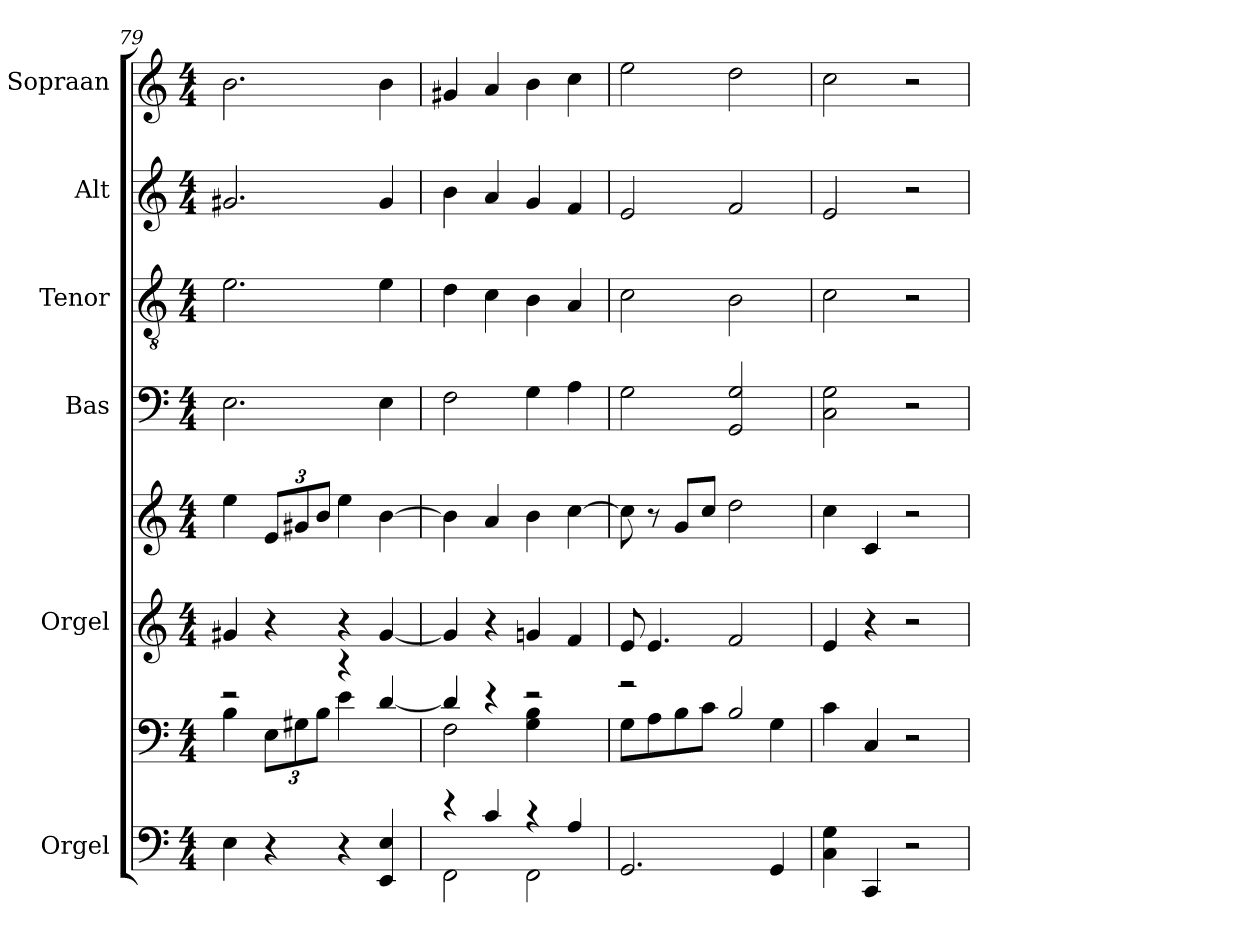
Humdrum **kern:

**kern	**kern	**kern	**kern	**kern	**kern	**kern	**kern
*part6	*part6	*part5	*part5	*part4	*part3	*part2	*part1
*staff8	*staff7	*staff6	*staff5	*staff4	*staff3	*staff2	*staff1
*I"Orgel	*	*I"Orgel	*	*I"Bas	*I"Tenor	*I"Alt	*I"Sopraan
*I'Org.	*	*I'Org.	*	*I'Bs.	*I'T.	*I'A.	*I'S.
*clefF4	*clefF4	*clefG2	*clefG2	*clefF4	*clefGv2	*clefG2	*clefG2
*k[]	*k[]	*k[]	*k[]	*k[]	*k[]	*k[]	*k[]
*M4/4	*M4/4	*M4/4	*M4/4	*M4/4	*M4/4	*M4/4	*M4/4
=79	=79	=79	=79	=79	=79	=79	=79
*	*^	*	*	*	*	*	*
4E\	2r	4B\	4g#X/	4ee\	2.E\	2.e\	2.g#X/	2.b\
*	*	*Xbrackettup	*	*Xbrackettup	*	*	*	*
4r	.	12E\L	4r	12e/L	.	.	.	.
.	.	12G#X\	.	12g#X/	.	.	.	.
.	.	12B\J	.	12b/J	.	.	.	.
4r	4r	4e\	4r	4ee\	.	.	.	.
4EE/ 4E/	[4d/	4ryy	[4g#/	[4b\	4E\	4e\	4g#/	4b\
=80	=80	=80	=80	=80	=80	=80	=80	=80
*^	*	*	*	*	*	*	*	*
4r	2FF\	4d/]	2F\	4g#/]	4b\]	2F\	4d\	4b\	4g#X/
4c/	.	4r	.	4r	4a/	.	4c\	4a/	4a/
4r	2FF\	2r	4G\ 4B\	4gn/	4b\	4G\	4B\	4g/	4b\
4A/	.	.	4ryy	4f/	[4cc\	4A\	4A/	4f/	4cc\
*v	*v	*	*	*	*	*	*	*	*
!!LO:PB:g=z
=81	=81	=81	=81	=81	=81	=81	=81	=81
2.GG/	2r	8G\L	8e/	8cc\]	2G\	2c\	2e/	2ee\
.	.	8A\	4.e/	8r	.	.	.	.
.	.	8B\	.	8g/L	.	.	.	.
.	.	8c\J	.	8cc/J	.	.	.	.
.	2B/	4ryy	2f/	2dd\	2GG/ 2G/	2B\	2f/	2dd\
4GG/	.	4G\	.	.	.	.	.	.
*	*v	*v	*	*	*	*	*	*
=82	=82	=82	=82	=82	=82	=82	=82
4C\ 4G\	4c\	4e/	4cc\	2C\ 2G\	2c\	2e/	2cc\
4CC/	4C/	4r	4c/	.	.	.	.
2r	2r	2r	2r	2r	2r	2r	2r
=	=	=	=	=	=	=	=
*-	*-	*-	*-	*-	*-	*-	*-
